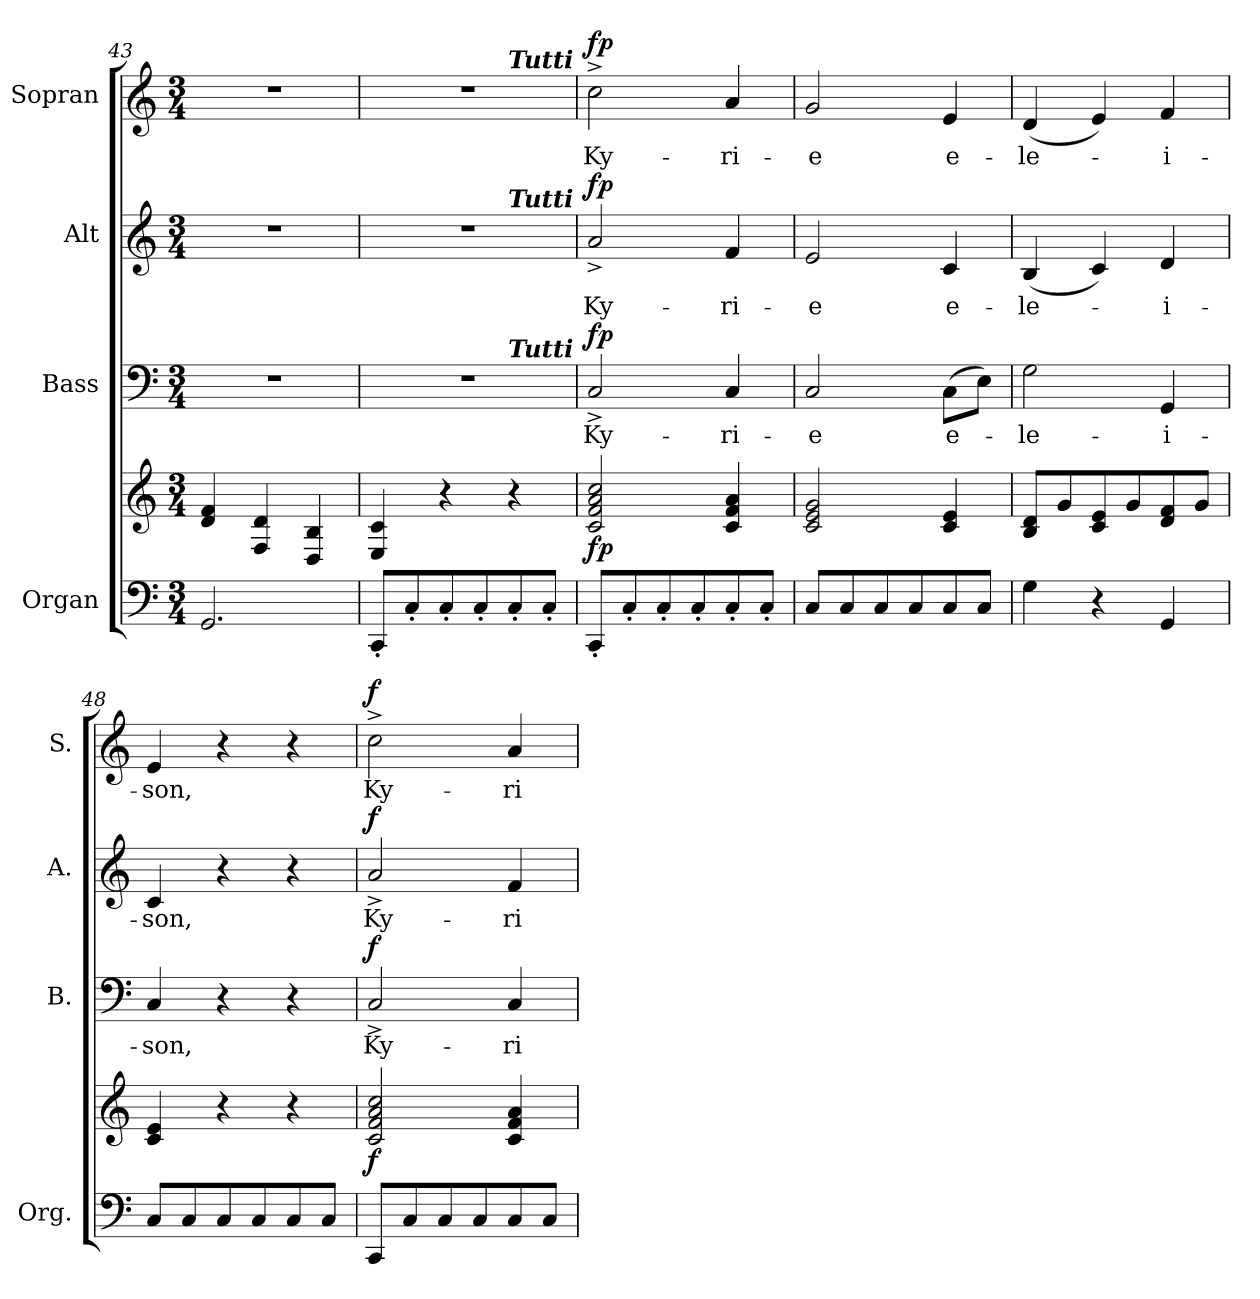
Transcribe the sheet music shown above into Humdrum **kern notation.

**kern	**kern	**dynam	**kern	**text	**dynam	**kern	**text	**dynam	**kern	**text	**dynam
*part4	*part4	*part4	*part3	*part3	*part3	*part2	*part2	*part2	*part1	*part1	*part1
*staff5	*staff4	*staff4/5	*staff3	*staff3	*staff3	*staff2	*staff2	*staff2	*staff1	*staff1	*staff1
*I"Organ	*	*	*I"Bass	*	*	*I"Alt	*	*	*I"Sopran	*	*
*I'Org.	*	*	*I'B.	*	*	*I'A.	*	*	*I'S.	*	*
!!LO:LB:g=z
*clefF4	*clefG2	*	*clefF4	*	*	*clefG2	*	*	*clefG2	*	*
*k[]	*k[]	*	*k[]	*	*	*k[]	*	*	*k[]	*	*
*C:	*C:	*	*C:	*	*	*C:	*	*	*C:	*	*
*M3/4	*M3/4	*	*M3/4	*	*	*M3/4	*	*	*M3/4	*	*
=43	=43	=43	=43	=43	=43	=43	=43	=43	=43	=43	=43
!	!	!	!LO:N:vis=1	!	!	!LO:N:vis=1	!	!	!LO:N:vis=1	!	!
2.GGi/	4di/ 4fi	.	2.r	.	.	2.r	.	.	2.r	.	.
.	4Fi/ 4di	.	.	.	.	.	.	.	.	.	.
.	4Di/ 4Bi	.	.	.	.	.	.	.	.	.	.
=44	=44	=44	=44	=44	=44	=44	=44	=44	=44	=44	=44
!	!	!	!LO:N:vis=1	!	!	!LO:N:vis=1	!	!	!LO:N:vis=1	!	!
*	*	*	*^	*	*	*^	*	*	*^	*	*
8CC'i/L	4Ei/ 4ci	.	2.r	2ryy	.	.	2.r	2ryy	.	.	2.r	2ryy	.	.
8C'i/	.	.	.	.	.	.	.	.	.	.	.	.	.	.
8C'i/	4r	.	.	.	.	.	.	.	.	.	.	.	.	.
8C'i/	.	.	.	.	.	.	.	.	.	.	.	.	.	.
!	!	!	!	!	!	!	!	!	!	!	!	!LO:TX:a:Bi:t=Tutti	!	!
!	!	!	!	!	!	!	!	!LO:TX:a:Bi:t=Tutti	!	!	!	!	!	!
!	!	!	!	!LO:TX:a:Bi:t=Tutti	!	!	!	!	!	!	!	!	!	!
8C'i/	4r	.	.	4ryy	.	.	.	4ryy	.	.	.	4ryy	.	.
8C'i/J	.	.	.	.	.	.	.	.	.	.	.	.	.	.
*	*	*	*v	*v	*	*	*	*	*	*	*v	*v	*	*
*	*	*	*	*	*	*v	*v	*	*	*	*	*
=45	=45	=45	=45	=45	=45	=45	=45	=45	=45	=45	=45
*	*	*	*^	*	*	*^	*	*	*^	*	*
!	!	!	!	!	!LO:LY:b:color=#000000	!	!	!	!	!	!	!	!	!
*	*	*	*v	*v	*	*	*	*	*	*	*v	*v	*	*
*	*	*	*	*	*	*v	*v	*	*	*	*	*
*	*	*	*^	*	*	*^	*	*	*^	*	*
!	!	!	!	!	!	!	!	!	!LO:LY:b:color=#000000	!	!	!	!	!
*	*	*	*v	*v	*	*	*	*	*	*	*v	*v	*	*
*	*	*	*	*	*	*v	*v	*	*	*	*	*
*	*	*	*^	*	*	*^	*	*	*^	*	*
!	!	!	!	!	!	!	!	!	!	!	!	!	!LO:LY:b:color=#000000	!
*	*	*	*v	*v	*	*	*	*	*	*	*v	*v	*	*
*	*	*	*	*	*	*v	*v	*	*	*	*	*
8CC'i/L	2ci/ 2fi 2ai 2cci	fp	2C^i/	Ky-	fp	2a^i/	Ky-	fp	2cc^i\	Ky-	fp
8C'i/	.	.	.	.	.	.	.	.	.	.	.
8C'i/	.	.	.	.	.	.	.	.	.	.	.
8C'i/	.	.	.	.	.	.	.	.	.	.	.
!	!	!	!	!LO:LY:b:color=#000000	!	!	!	!	!	!	!
!	!	!	!	!	!	!	!LO:LY:b:color=#000000	!	!	!	!
!	!	!	!	!	!	!	!	!	!	!LO:LY:b:color=#000000	!
8C'i/	4ci/ 4fi 4ai	.	4Ci/	-ri-	.	4fi/	-ri-	.	4ai/	-ri-	.
8C'i/J	.	.	.	.	.	.	.	.	.	.	.
=46	=46	=46	=46	=46	=46	=46	=46	=46	=46	=46	=46
!	!	!	!	!LO:LY:b:color=#000000	!	!	!	!	!	!	!
!	!	!	!	!	!	!	!LO:LY:b:color=#000000	!	!	!	!
!	!	!	!	!	!	!	!	!	!	!LO:LY:b:color=#000000	!
8Ci/L	2ci/ 2ei 2gi	.	2Ci/	-e	.	2ei/	-e	.	2gi/	-e	.
8Ci/	.	.	.	.	.	.	.	.	.	.	.
8Ci/	.	.	.	.	.	.	.	.	.	.	.
8Ci/	.	.	.	.	.	.	.	.	.	.	.
!	!	!	!	!LO:LY:b:color=#000000	!	!	!	!	!	!	!
!	!	!	!	!	!	!	!LO:LY:b:color=#000000	!	!	!	!
!	!	!	!	!	!	!	!	!	!	!LO:LY:b:color=#000000	!
8Ci/	4ci/ 4ei	.	(8Ci\L	e-	.	4ci/	e-	.	4ei/	e-	.
8Ci/J	.	.	8Ei\J)	.	.	.	.	.	.	.	.
=47	=47	=47	=47	=47	=47	=47	=47	=47	=47	=47	=47
!	!	!	!	!LO:LY:b:color=#000000	!	!	!	!	!	!	!
!	!	!	!	!	!	!	!LO:LY:b:color=#000000	!	!	!	!
!	!	!	!	!	!	!	!	!	!	!LO:LY:b:color=#000000	!
4Gi\	8Bi/ 8diL	.	2Gi\	-le-	.	(4Bi/	-le-	.	(4di/	-le-	.
.	8gi/	.	.	.	.	.	.	.	.	.	.
4r	8ci/ 8ei	.	.	.	.	4ci/)	.	.	4ei/)	.	.
.	8gi/	.	.	.	.	.	.	.	.	.	.
!	!	!	!	!LO:LY:b:color=#000000	!	!	!	!	!	!	!
!	!	!	!	!	!	!	!LO:LY:b:color=#000000	!	!	!	!
!	!	!	!	!	!	!	!	!	!	!LO:LY:b:color=#000000	!
4GGi/	8di/ 8fi	.	4GGi/	-i-	.	4di/	-i-	.	4fi/	-i-	.
.	8gi/J	.	.	.	.	.	.	.	.	.	.
=48	=48	=48	=48	=48	=48	=48	=48	=48	=48	=48	=48
!	!	!	!	!LO:LY:b:color=#000000	!	!	!	!	!	!	!
!	!	!	!	!	!	!	!LO:LY:b:color=#000000	!	!	!	!
!	!	!	!	!	!	!	!	!	!	!LO:LY:b:color=#000000	!
8Ci/L	4ci/ 4ei	.	4Ci/	-son,	.	4ci/	-son,	.	4ei/	-son,	.
8Ci/	.	.	.	.	.	.	.	.	.	.	.
8Ci/	4r	.	4r	.	.	4r	.	.	4r	.	.
8Ci/	.	.	.	.	.	.	.	.	.	.	.
8Ci/	4r	.	4r	.	.	4r	.	.	4r	.	.
8Ci/J	.	.	.	.	.	.	.	.	.	.	.
!!LO:PB:g=z
=49	=49	=49	=49	=49	=49	=49	=49	=49	=49	=49	=49
!	!	!	!	!LO:LY:b:color=#000000	!	!	!	!	!	!	!
!	!	!	!	!	!	!	!LO:LY:b:color=#000000	!	!	!	!
!	!	!	!	!	!	!	!	!	!	!LO:LY:b:color=#000000	!
8CCi/L	2ci/ 2fi 2ai 2cci	f	2C^i/	Ky-	f	2a^i/	Ky-	f	2cc^i\	Ky-	f
8Ci/	.	.	.	.	.	.	.	.	.	.	.
8Ci/	.	.	.	.	.	.	.	.	.	.	.
8Ci/	.	.	.	.	.	.	.	.	.	.	.
!	!	!	!	!LO:LY:b:color=#000000	!	!	!	!	!	!	!
!	!	!	!	!	!	!	!LO:LY:b:color=#000000	!	!	!	!
!	!	!	!	!	!	!	!	!	!	!LO:LY:b:color=#000000	!
8Ci/	4ci/ 4fi 4ai	.	4Ci/	-ri-	.	4fi/	-ri-	.	4ai/	-ri-	.
8Ci/J	.	.	.	.	.	.	.	.	.	.	.
=	=	=	=	=	=	=	=	=	=	=	=
*-	*-	*-	*-	*-	*-	*-	*-	*-	*-	*-	*-
